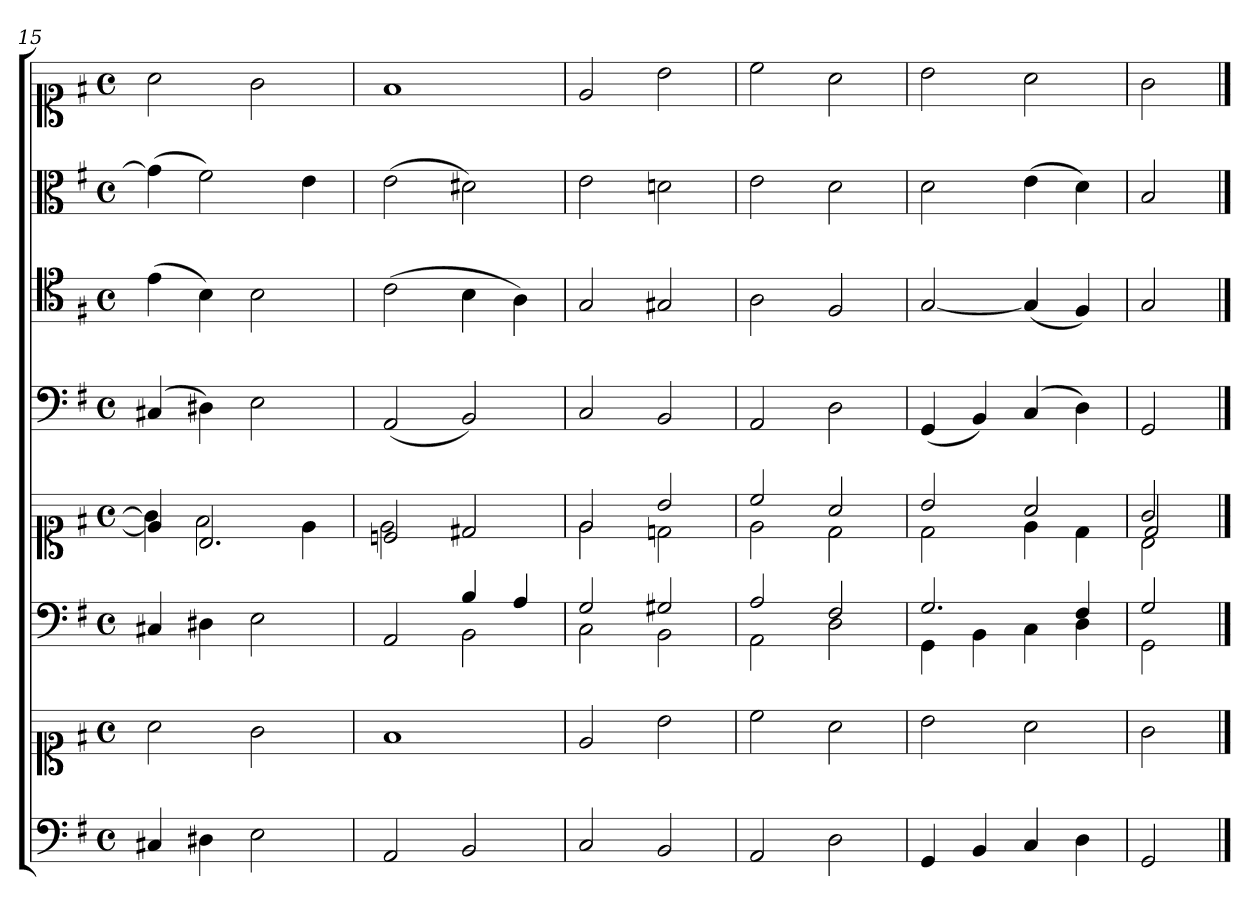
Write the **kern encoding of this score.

**kern	**kern	**kern	**kern	**kern	**kern	**kern	**kern
*part6	*part6	*part5	*part5	*part4	*part3	*part2	*part1
*staff8	*staff7	*staff6	*staff5	*staff4	*staff3	*staff2	*staff1
*clefF4	*clefC1	*clefF4	*clefC1	*clefF4	*clefC4	*clefC3	*clefC1
*k[f#]	*k[f#]	*k[f#]	*k[f#]	*k[f#]	*k[f#]	*k[f#]	*k[f#]
*G:	*G:	*G:	*G:	*G:	*G:	*G:	*G:
*M4/4	*M4/4	*M4/4	*M4/4	*M4/4	*M4/4	*M4/4	*M4/4
*met(c)	*met(c)	*met(c)	*met(c)	*met(c)	*met(c)	*met(c)	*met(c)
=15	=15	=15	=15	=15	=15	=15	=15
*	*	*	*^	*	*	*	*
4C#X	2a	4C#X	4e]	4g]	(4C#X	(4e	(4g]	2a
4D#X	.	4D#X	2.B	2f#	4D#X)	4B)	2f#)	.
2E	2g	2E	.	.	2E	2B	.	2g
.	.	.	.	4e	.	.	4e	.
=16	=16	=16	=16	=16	=16	=16	=16	=16
*	*	*^	*	*	*	*	*	*
2AA	1f#	2ryy	2AA	2cn	2e	(2AA	(2c	(2e	1f#
2BB	.	4B	2BB	4ryy	2d#X	2BB)	4B	2d#X)	.
.	.	4A	.	4ryy	.	.	4A)	.	.
=17	=17	=17	=17	=17	=17	=17	=17	=17	=17
2C	2e	2G	2C	2e	2e	2C	2G	2e	2e
2BB	2b	2G#X	2BB	2b	2dn	2BB	2G#X	2dn	2b
=18	=18	=18	=18	=18	=18	=18	=18	=18	=18
2AA	2cc	2A	2AA	2cc	2e	2AA	2A	2e	2cc
2D	2a	2F#	2D	2a	2d	2D	2F#	2d	2a
=19	=19	=19	=19	=19	=19	=19	=19	=19	=19
4GG	2b	2.G	4GG	2b	2d	(4GG	[2G	2d	2b
4BB	.	.	4BB	.	.	4BB)	.	.	.
4C	2a	.	4C	2a	4e	(4C	(4G]	(4e	2a
4D	.	4F#	4D	.	4d	4D)	4F#)	4d)	.
=20	=20	=20	=20	=20	=20	=20	=20	=20	=20
*	*	*	*	*	*^	*	*	*	*
2GG	2g	2G	2GG	2g	2B	2d/	2GG	2G	2B	2g
*	*	*v	*v	*	*	*	*	*	*	*
*	*	*	*v	*v	*v	*	*	*	*
==	==	==	==	==	==	==	==
*-	*-	*-	*-	*-	*-	*-	*-
